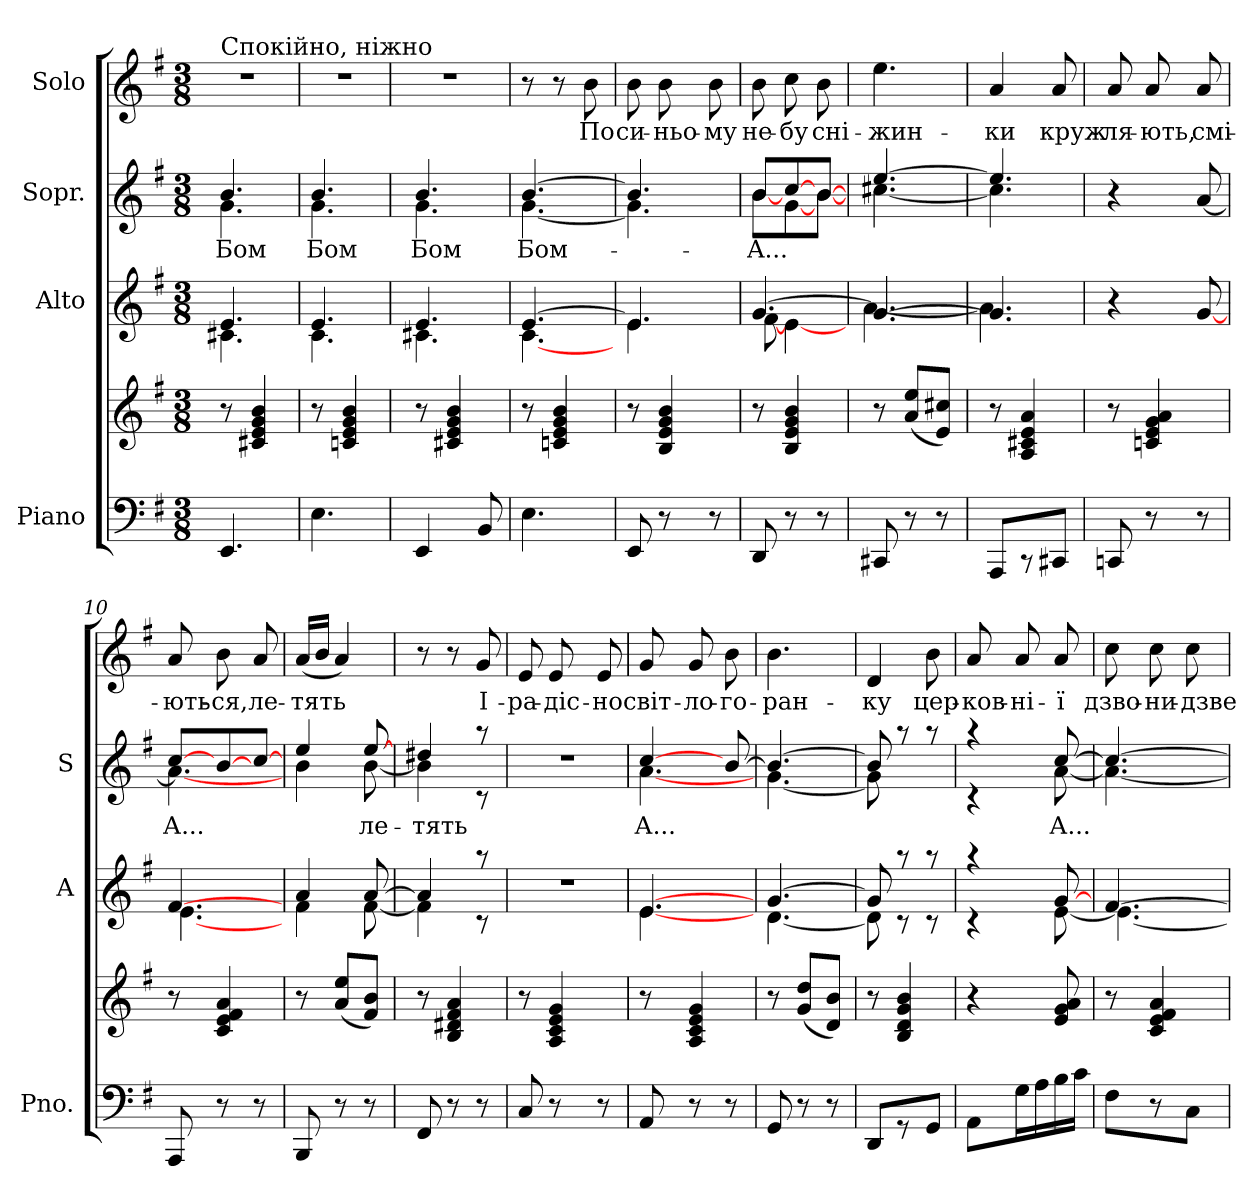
**kern	**kern	**kern	**kern	**text	**kern	**text
*part4	*part4	*part3	*part2	*part2	*part1	*part1
*staff5	*staff4	*staff3	*staff2	*staff2	*staff1	*staff1
*I"Piano	*	*I"Alto	*I"Sopr.	*	*I"Solo	*
*I'Pno.	*	*I'A	*I'S	*	*	*
*clefF4	*clefG2	*clefG2	*clefG2	*	*clefG2	*
*k[f#]	*k[f#]	*k[f#]	*k[f#]	*	*k[f#]	*
*e:	*e:	*e:	*e:	*	*e:	*
*M3/8	*M3/8	*M3/8	*M3/8	*	*M3/8	*
*MM90	*MM90	*MM90	*MM90	*	*MM90	*
=1	=1	=1	=1	=1	=1	=1
*	*	*^	*	*	*	*
!	!	!	!	!	!	!LO:TX:a:t=Спокійно, ніжно	!
!	!	!	!	!	!LO:LY:b	!	!
*	*	*	*	*^	*	*	*
4.EE/	8r	4.e/	4.c#X\	4.b/	4.g\	Бом	4.r	.
.	4c#X/ 4e/ 4g/ 4b/	.	.	.	.	.	.	.
=2	=2	=2	=2	=2	=2	=2	=2	=2
!	!	!	!	!	!	!LO:LY:b	!	!
4.E\	8r	4.e/	4.c\	4.b/	4.g\	Бом	4.r	.
.	4cn/ 4e/ 4g/ 4b/	.	.	.	.	.	.	.
=3	=3	=3	=3	=3	=3	=3	=3	=3
!	!	!	!	!	!	!LO:LY:b	!	!
4EE/	8r	4.e/	4.c#X\	4.b/	4.g\	Бом	4.r	.
.	4c#X/ 4e/ 4g/ 4b/	.	.	.	.	.	.	.
8BB/	.	.	.	.	.	.	.	.
=4	=4	=4	=4	=4	=4	=4	=4	=4
!	!	!	!	!	!	!LO:LY:b	!	!
4.E\	8r	[>4.e/	[<4.c\	[>4.b/	[<4.g\	Бом-	8r	.
.	4cn/ 4e/ 4g/ 4b/	.	.	.	.	.	8r	.
!	!	!	!	!	!	!	!	!LO:LY:b
.	.	.	.	.	.	.	8b\	По
=5	=5	=5	=5	=5	=5	=5	=5	=5
!	!	!	!	!	!	!	!	!LO:LY:b
8EE/	8r	4.e/]	4.e\	4.b/]	4.g\]	.	8b\	си-
!	!	!	!	!	!	!	!	!LO:LY:b
8r	4B/ 4e/ 4g/ 4b/	.	.	.	.	.	8b\	-ньо-
!	!	!	!	!	!	!	!	!LO:LY:b
8r	.	.	.	.	.	.	8b\	-му
=6	=6	=6	=6	=6	=6	=6	=6	=6
!	!	!	!	!	!	!LO:LY:b	!	!LO:LY:b
8DD/	8r	[>4.g/	[<8f#\	8b/L	[<8b\L	-A...	8b\	не-
!	!	!	!	!	!	!	!	!LO:LY:b
8r	4B/ 4e/ 4g/ 4b/	.	[<4e\	[>8cc/	[<8g\	.	8cc\	-бу
!	!	!	!	!	!	!	!	!LO:LY:b
8r	.	.	.	[>8b/J	[<8b\J	.	8b\	сні-
!!LO:LB:g=z
=7	=7	=7	=7	=7	=7	=7	=7	=7
!	!	!	!	!	!	!	!	!LO:LY:b
8CC#X/	8r	4.g/_	[<4.a\	[>4.ee/	[<4.cc#X\	.	4.ee\	-жин-
8r	(<8a/ 8ee/L	.	.	.	.	.	.	.
8r	8e/ 8cc#X/J)	.	.	.	.	.	.	.
=8	=8	=8	=8	=8	=8	=8	=8	=8
!	!	!	!	!	!	!	!	!LO:LY:b
8AAA/L	8r	4.g/]	4.a\]	4.ee/]	4.cc#\]	.	4a/	-ки
8r	4A/ 4c#X/ 4e/ 4a/	.	.	.	.	.	.	.
!	!	!	!	!	!	!	!	!LO:LY:b
8CC#X/J	.	.	.	.	.	.	8a/	круж-
*	*	*v	*v	*	*	*	*	*
*	*	*	*v	*v	*	*	*
=9	=9	=9	=9	=9	=9	=9
!	!	!	!	!	!	!LO:LY:b
8CCn/	8r	4r	4r	.	8a/	-ля-
!	!	!	!	!	!	!LO:LY:b
8r	4cni/ 4e/ 4g/ 4a/	.	.	.	8a/	-ють,
!	!	!	!	!	!	!LO:LY:b
8r	.	[8g/	[8a/	.	8a/	смі-
=10	=10	=10	=10	=10	=10	=10
*	*	*^	*	*	*	*
!	!	!	!	!	!LO:LY:b	!	!LO:LY:b
*	*	*	*	*^	*	*	*
8AAA/	8r	[>4.f#/	[<4.e\	[>8cc/L	4.a\_	А...	8a/	-ють-
!	!	!	!	!	!	!	!	!LO:LY:b
8r	4c/ 4e/ 4f#/ 4a/	.	.	[>8b/	.	.	8b\	-ся,
!	!	!	!	!	!	!	!	!LO:LY:b
8r	.	.	.	[>8cc/J	.	.	8a/	ле-
=11	=11	=11	=11	=11	=11	=11	=11	=11
!	!	!	!	!	!	!	!	!LO:LY:b
8BBB/	8r	4a/	4f#\	4ee/	4b\	.	(<16a/LL	-тять
.	.	.	.	.	.	.	16b/JJ	.
8r	(<8a/ 8ee/L	.	.	.	.	.	4a/)	.
!	!	!	!	!	!	!LO:LY:b	!	!
8r	8f#/ 8b/J)	[>8a/	[<8f#\	[>8ee/	[<8b\	ле-	.	.
=12	=12	=12	=12	=12	=12	=12	=12	=12
!	!	!	!	!	!	!LO:LY:b	!	!
8FF#/	8r	4a/]	4f#\]	4dd#X/	4b\]	-тять	8r	.
8r	4B/ 4d#X/ 4f#/ 4a/	.	.	.	.	.	8r	.
!	!	!	!	!	!	!	!	!LO:LY:b
8r	.	8raa	8rc	8raa	8rc	.	8g/	І-
!!LO:PB:g=z
=13	=13	=13	=13	=13	=13	=13	=13	=13
!	!	!	!	!	!	!	!	!LO:LY:b
*	*	*v	*v	*	*	*	*	*
*	*	*	*v	*v	*	*	*
8C/	8r	4.r	4.r	.	8e/	-ра-
!	!	!	!	!	!	!LO:LY:b
8r	4A/ 4c/ 4e/ 4g/	.	.	.	8e/	-діс-
!	!	!	!	!	!	!LO:LY:b
8r	.	.	.	.	8e/	-но
=14	=14	=14	=14	=14	=14	=14
*	*	*^	*	*	*	*
!	!	!	!	!	!LO:LY:b	!	!LO:LY:b
*	*	*	*	*^	*	*	*
8AA/	8r	[>4.e/	[<4.e\	[>4cc/	[<4.a\	А...	8g/	світ-
!	!	!	!	!	!	!	!	!LO:LY:b
8r	4A/ 4c/ 4e/ 4g/	.	.	.	.	.	8g/	-ло-
!	!	!	!	!	!	!	!	!LO:LY:b
8r	.	.	.	[>8b/	.	.	8b\	-го-
=15	=15	=15	=15	=15	=15	=15	=15	=15
!	!	!	!	!	!	!	!	!LO:LY:b
8GG/	8r	[>4.g/	[<4.d\	4.b/_	[<4.g\	.	4.b\	-ран-
8r	(<8g/ 8dd/L	.	.	.	.	.	.	.
8r	8d/ 8b/J)	.	.	.	.	.	.	.
=16	=16	=16	=16	=16	=16	=16	=16	=16
!	!	!	!	!	!	!	!	!LO:LY:b
8DD/L	8r	8g/]	8d\]	8b/]	8g\]	.	4d/	-ку
8r	4B/ 4d/ 4g/ 4b/	8raa	8rc	8raa	4ryy	.	.	.
!	!	!	!	!	!	!	!	!LO:LY:b
8GG/J	.	8raa	8rc	8raa	.	.	8b\	цер-
=17	=17	=17	=17	=17	=17	=17	=17	=17
!	!	!	!	!	!	!	!	!LO:LY:b
8AA\L	4r	4raa	4rc	4raa	4rc	.	8a/	-ков-
!	!	!	!	!	!	!	!	!LO:LY:b
16G\L	.	.	.	.	.	.	8a/	-ні-
16A\	.	.	.	.	.	.	.	.
!	!	!	!	!	!	!LO:LY:b	!	!LO:LY:b
16B\	8e/ 8g/ 8a/	[>8g/	[<8e\	[>8cc/	[<8a\	А...	8a/	-ї
16c\JJ	.	.	.	.	.	.	.	.
=18	=18	=18	=18	=18	=18	=18	=18	=18
!	!	!	!	!	!	!	!	!LO:LY:b
8F#\L	8r	[>4.f#/	4.e\_	4.cc/_	4.a\_	.	8cc\	дзво-
!	!	!	!	!	!	!	!	!LO:LY:b
8r	4c/ 4e/ 4f#/ 4a/	.	.	.	.	.	8cc\	-ни-
!	!	!	!	!	!	!	!	!LO:LY:b
8C\J	.	.	.	.	.	.	8cc\	-дзве-
*	*	*v	*v	*	*	*	*	*
*	*	*	*v	*v	*	*	*
=	=	=	=	=	=	=
*-	*-	*-	*-	*-	*-	*-
